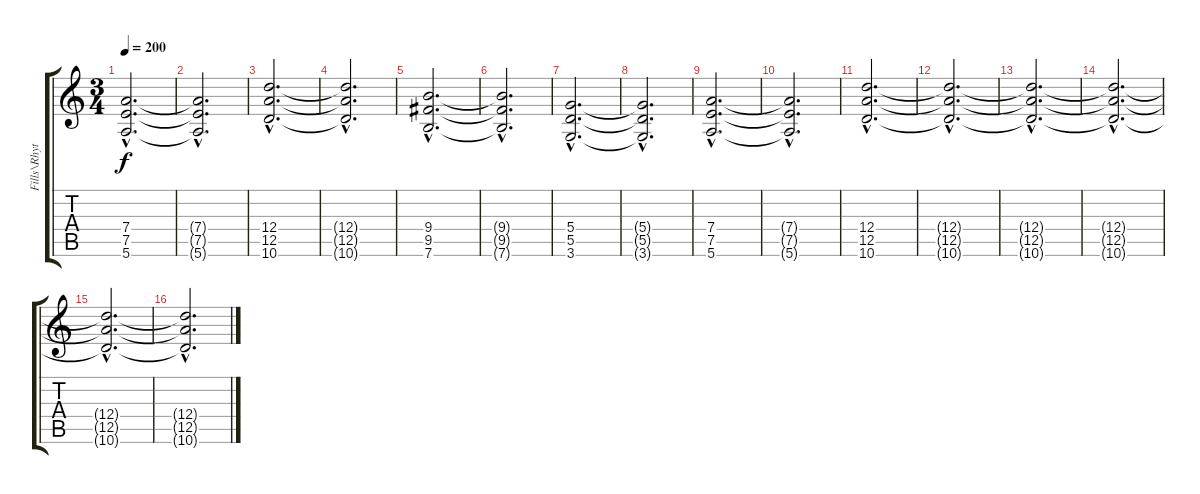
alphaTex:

\track ("Fills\\Rhythm" "Fills\\Rhyt") {instrument distortionguitar}
\staff {score tabs}
\tuning (E4 B3 G3 D3 A2 E2) {hide}
\ts (3 4)
\tempo 200
\clef g2
\ks c
(7.4{hac} 7.5{hac} 5.6{hac}).2{d dy f} |
(7.4{hac t} 7.5{hac t} 5.6{hac t}).2{d} |
(12.4{hac} 12.5{hac} 10.6{hac}).2{d} |
(12.4{hac t} 12.5{hac t} 10.6{hac t}).2{d} |
(9.4{hac} 9.5{hac} 7.6{hac}).2{d} |
(9.4{hac t} 9.5{hac t} 7.6{hac t}).2{d} |
(5.4{hac} 5.5{hac} 3.6{hac}).2{d} |
(5.4{hac t} 5.5{hac t} 3.6{hac t}).2{d} |
(7.4{hac} 7.5{hac} 5.6{hac}).2{d} |
(7.4{hac t} 7.5{hac t} 5.6{hac t}).2{d} |
(12.4{hac} 12.5{hac} 10.6{hac}).2{d volume 2} |
(12.4{hac t} 12.5{hac t} 10.6{hac t}).2{d} |
(12.4{hac t} 12.5{hac t} 10.6{hac t}).2{d} |
(12.4{hac t} 12.5{hac t} 10.6{hac t}).2{d} |
(12.4{hac t} 12.5{hac t} 10.6{hac t}).2{d} |
(12.4{hac t} 12.5{hac t} 10.6{hac t}).2{d}
